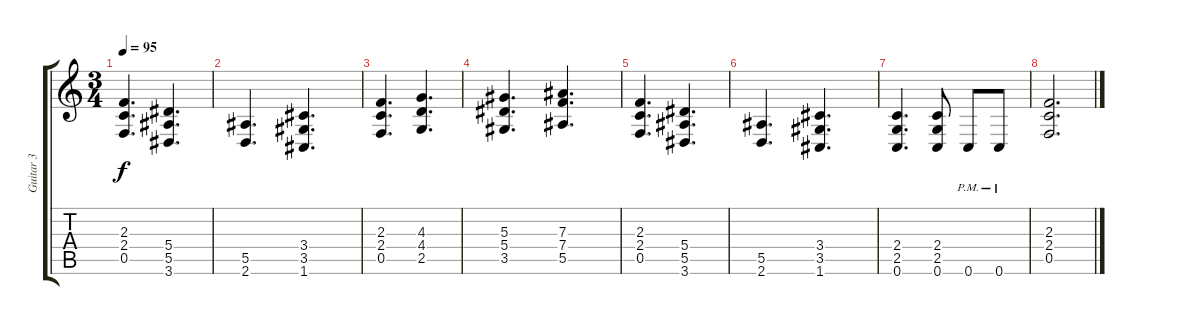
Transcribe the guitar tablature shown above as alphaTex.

\track ("Guitar 3" "Guitar 3") {instrument acousticguitarsteel}
\staff {score tabs}
\tuning (C4 G3 Eb3 Bb2 F2 C2) {hide}
\ts (3 4)
\tempo 95
\clef g2
\ks c
(2.3 2.4 0.5).4{d dy f} (5.4 5.5 3.6).4{d} |
(5.5 2.6).4{d} (3.4 3.5 1.6).4{d} |
(2.3 2.4 0.5).4{d} (4.3 4.4 2.5).4{d} |
(5.3 5.4 3.5).4{d} (7.3 7.4 5.5).4{d} |
(2.3 2.4 0.5).4{d} (5.4 5.5 3.6).4{d} |
(5.5 2.6).4{d} (3.4 3.5 1.6).4{d} |
(2.4 2.5 0.6).4{d} (2.4 2.5 0.6).8 0.6{pm}.8 0.6{pm}.8 |
(2.3 2.4 0.5).2{d}
